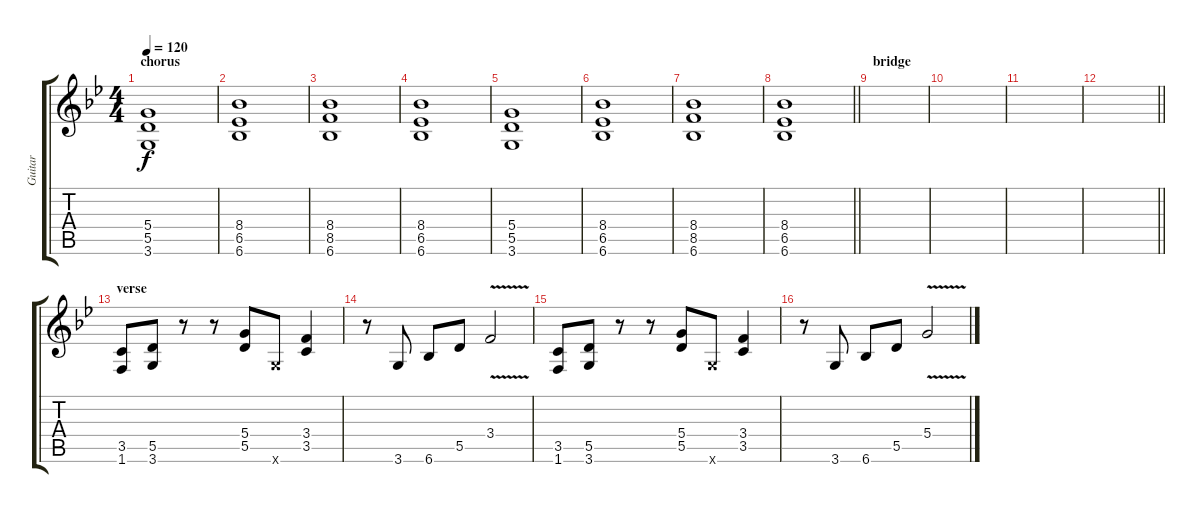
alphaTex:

\track ("Guitar" "Guitar") {instrument overdrivenguitar}
\staff {score tabs}
\tuning (E4 B3 G3 D3 A2 E2) {hide}
\ts (4 4)
\section ("" "chorus")
\tempo 120
\clef g2
\ks gminor
(5.4 5.5 3.6).1{dy f} |
(8.4 6.5 6.6).1 |
(8.4 8.5 6.6).1 |
(8.4 6.5 6.6).1 |
(5.4 5.5 3.6).1 |
(8.4 6.5 6.6).1 |
(8.4 8.5 6.6).1 |
\barLineRight lightlight
(8.4 6.5 6.6).1 |
\section ("" "bridge")
|
|
|
\barLineRight lightlight
|
\section ("" "verse")
(3.5 1.6).8 (5.5 3.6).8 r.8 r.8 (5.4 5.5).8 3.6{x}.8 (3.4 3.5).4 |
r.8 3.6.8 6.6.8 5.5.8 3.4{v}.2 |
(3.5 1.6).8 (5.5 3.6).8 r.8 r.8 (5.4 5.5).8 3.6{x}.8 (3.4 3.5).4 |
r.8 3.6.8 6.6.8 5.5.8 5.4{v}.2
